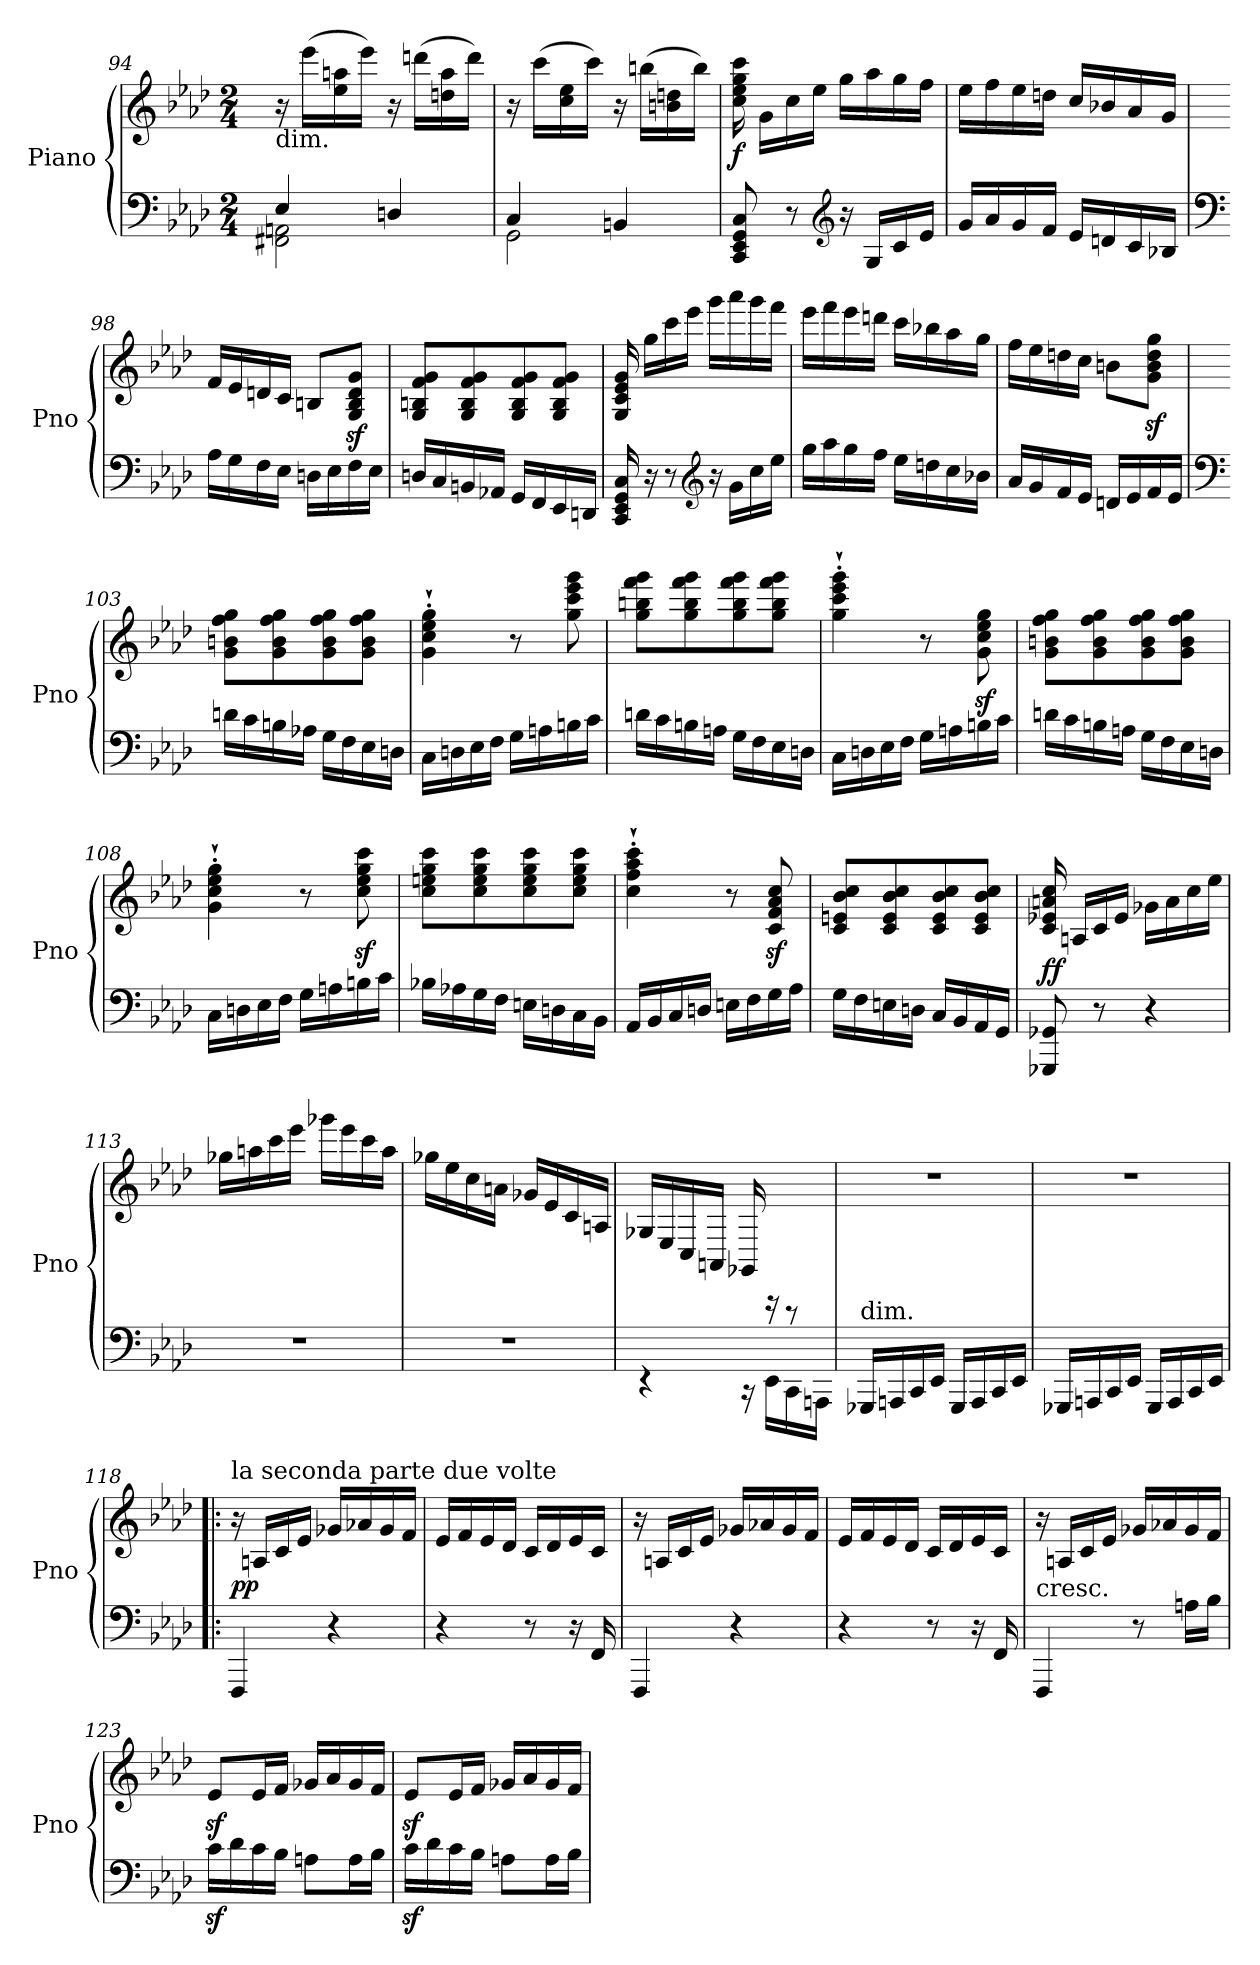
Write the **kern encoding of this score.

**kern	**kern	**dynam
*part1	*part1	*part1
*staff2	*staff1	*staff1/2
*I"Piano	*	*
*I'Pno	*	*
*clefF4	*clefG2	*
*k[b-e-a-d-]	*k[b-e-a-d-]	*
*A-:	*A-:	*
*M2/4	*M2/4	*
=94	=94	=94
*^	*	*
!	!	!LO:TX:b:t=dim.	!
4E-/	2FF#X\ 2AAn\	16r	.
.	.	(>16eee-\LL	.
.	.	16ee-\ 16aan\	.
.	.	16eee-\JJ)	.
4Dn/	.	16r	.
.	.	(>16dddn\LL	.
.	.	16ddn\ 16aa\	.
.	.	16ddd\JJ)	.
!!LO:LB:g=z
=95	=95	=95	=95
4C/	2GG\	16r	.
.	.	(>16ccc\LL	.
.	.	16cc\ 16ee-\	.
.	.	16ccc\JJ)	.
4BBn/	.	16r	.
.	.	(>16bbn\LL	.
.	.	16bn\ 16ddn\	.
.	.	16bb\JJ)	.
*v	*v	*	*
=96	=96	=96
!	!	!LO:DY:b
8CC/ 8EE-/ 8GG/ 8C/	16cc\ 16ee-\ 16gg\ 16ccc\	f
.	16g\LL	.
8r	16cc\	.
.	16ee-\JJ	.
*clefG2	*	*
16r	16gg\LL	.
16G/LL	16aa-\	.
16c/	16gg\	.
16e-/JJ	16ff\JJ	.
=97	=97	=97
16g/LL	16ee-\LL	.
16a-/	16ff\	.
16g/	16ee-\	.
16f/JJ	16ddn\JJ	.
16e-/LL	16cc/LL	.
16dn/	16b-X/	.
16c/	16a-/	.
16B-X/JJ	16g/JJ	.
=98	=98	=98
*clefF4	*	*
16A-\LL	16f/LL	.
16G\	16e-/	.
16F\	16dn/	.
16E-\JJ	16c/JJ	.
16Dn\LL	8Bn/L	.
16E-\	.	.
16F\	8G/z< 8B/z< 8d/z< 8g/z<J	.
16E-\JJ	.	.
!!LO:PB:g=z
=99	=99	=99
16Dn/LL	8G/ 8Bn/ 8f/ 8g/L	.
16C/	.	.
16BBn/	8G/ 8B/ 8f/ 8g/	.
16AA-X/JJ	.	.
16GG/LL	8G/ 8B/ 8f/ 8g/	.
16FF/	.	.
16EE-/	8G/ 8B/ 8f/ 8g/J	.
16DDn/JJ	.	.
=100	=100	=100
16CC/ 16EE-/ 16GG/ 16C/	16G/ 16c/ 16e-/ 16g/	.
16r	16gg\LL	.
8r	16ccc\	.
.	16eee-\JJ	.
*clefG2	*	*
16r	16ggg\LL	.
16g\LL	16aaa-\	.
16cc\	16ggg\	.
16ee-\JJ	16fff\JJ	.
=101	=101	=101
16gg\LL	16eee-\LL	.
16aa-\	16fff\	.
16gg\	16eee-\	.
16ff\JJ	16dddn\JJ	.
16ee-\LL	16ccc\LL	.
16ddn\	16bb-X\	.
16cc\	16aa-\	.
16b-X\JJ	16gg\JJ	.
=102	=102	=102
16a-/LL	16ff\LL	.
16g/	16ee-\	.
16f/	16ddn\	.
16e-/JJ	16cc\JJ	.
16dn/LL	8bn\L	.
16e-/	.	.
16f/	8g\z< 8b\z< 8dd\z< 8gg\z<J	.
16e-/JJ	.	.
!!LO:LB:g=z
=103	=103	=103
*clefF4	*	*
16dn\LL	8g\ 8bn\ 8ff\ 8gg\L	.
16c\	.	.
16Bn\	8g\ 8b\ 8ff\ 8gg\	.
16A-X\JJ	.	.
16G\LL	8g\ 8b\ 8ff\ 8gg\	.
16F\	.	.
16E-\	8g\ 8b\ 8ff\ 8gg\J	.
16Dn\JJ	.	.
=104	=104	=104
16C\LL	4g\'` 4cc\'` 4ee-\'` 4gg\'`	.
16Dn\	.	.
16E-\	.	.
16F\JJ	.	.
16G\LL	8r	.
16An\	.	.
16Bn\	8gg\ 8ccc\ 8eee-\ 8ggg\	.
16c\JJ	.	.
=105	=105	=105
16dn\LL	8gg\ 8bbn\ 8fff\ 8ggg\L	.
16c\	.	.
16Bn\	8gg\ 8bb\ 8fff\ 8ggg\	.
16An\JJ	.	.
16G\LL	8gg\ 8bb\ 8fff\ 8ggg\	.
16F\	.	.
16E-\	8gg\ 8bb\ 8fff\ 8ggg\J	.
16Dn\JJ	.	.
=106	=106	=106
16C\LL	4gg\'` 4ccc\'` 4eee-\'` 4ggg\'`	.
16Dn\	.	.
16E-\	.	.
16F\JJ	.	.
16G\LL	8r	.
16An\	.	.
16Bn\	8g\z< 8cc\z< 8ee-\z< 8gg\z<	.
16c\JJ	.	.
!!LO:LB:g=z
=107	=107	=107
16dn\LL	8g\ 8bn\ 8ff\ 8gg\L	.
16c\	.	.
16Bn\	8g\ 8b\ 8ff\ 8gg\	.
16An\JJ	.	.
16G\LL	8g\ 8b\ 8ff\ 8gg\	.
16F\	.	.
16E-\	8g\ 8b\ 8ff\ 8gg\J	.
16Dn\JJ	.	.
=108	=108	=108
16C\LL	4g\'` 4cc\'` 4ee-\'` 4gg\'`	.
16Dn\	.	.
16E-\	.	.
16F\JJ	.	.
16G\LL	8r	.
16An\	.	.
16Bn\	8cc\z< 8ee-\z< 8gg\z< 8ccc\z<	.
16c\JJ	.	.
=109	=109	=109
16B-X\LL	8cc\ 8een\ 8gg\ 8ccc\L	.
16A-X\	.	.
16G\	8cc\ 8ee\ 8gg\ 8ccc\	.
16F\JJ	.	.
16En\LL	8cc\ 8ee\ 8gg\ 8ccc\	.
16Dn\	.	.
16C\	8cc\ 8ee\ 8gg\ 8ccc\J	.
16BB-\JJ	.	.
=110	=110	=110
16AA-/LL	4cc\'` 4ff\'` 4aa-\'` 4ccc\'`	.
16BB-/	.	.
16C/	.	.
16Dn/JJ	.	.
16En\LL	8r	.
16F\	.	.
16G\	8c/z< 8f/z< 8a-/z< 8cc/z<	.
16A-\JJ	.	.
!!LO:LB:g=z
=111	=111	=111
16G\LL	8c/ 8en/ 8b-/ 8cc/L	.
16F\	.	.
16En\	8c/ 8e/ 8b-/ 8cc/	.
16Dn\JJ	.	.
16C/LL	8c/ 8e/ 8b-/ 8cc/	.
16BB-/	.	.
16AA-/	8c/ 8e/ 8b-/ 8cc/J	.
16GG/JJ	.	.
=112	=112	=112
!	!	!LO:DY:b
8GGG-X/ 8GG-X/	16c/ 16e-X/ 16an/ 16cc/	ff
.	16An/LL	.
8r	16c/	.
.	16e-/JJ	.
4r	16g-X\LL	.
.	16a\	.
.	16cc\	.
.	16ee-\JJ	.
=113	=113	=113
2r	16gg-X\LL	.
.	16aan\	.
.	16ccc\	.
.	16eee-\JJ	.
.	16ggg-X\LL	.
.	16eee-\	.
.	16ccc\	.
.	16aa\JJ	.
=114	=114	=114
2r	16gg-X\LL	.
.	16ee-\	.
.	16cc\	.
.	16an\JJ	.
.	16g-X/LL	.
.	16e-/	.
.	16c/	.
.	16An/JJ	.
!!LO:LB:g=z
=115	=115	=115
4rEE	16G-X/LL	.
.	16E-/	.
.	16C/	.
.	16AAn/JJ	.
16rCC	16GG-X/	.
16EE-\LL	16rAAA	.
16CC\	8rFFF	.
16AAAn\JJ	.	.
=116	=116	=116
!LO:TX:a:t=dim.	!	!
16GGG-X/LL	2r	.
16AAAn/	.	.
16CC/	.	.
16EE-/JJ	.	.
16GGG-/LL	.	.
16AAA/	.	.
16CC/	.	.
16EE-/JJ	.	.
=117	=117	=117
16GGG-X/LL	2r	.
16AAAn/	.	.
16CC/	.	.
16EE-/JJ	.	.
16GGG-/LL	.	.
16AAA/	.	.
16CC/	.	.
16EE-/JJ	.	.
=118!|:	=118!|:	=118!|:
!	!LO:TX:a:t=la seconda parte due volte	!
!	!	!LO:DY:b
4FFF/	16r	pp
.	16An/LL	.
.	16c/	.
.	16e-/JJ	.
4r	16g-X/LL	.
.	16a-X/	.
.	16g-/	.
.	16f/JJ	.
!!LO:PB:g=z
=119	=119	=119
4r	16e-/LL	.
.	16f/	.
.	16e-/	.
.	16d-/JJ	.
8r	16c/LL	.
.	16d-/	.
16r	16e-/	.
16FF/	16c/JJ	.
=120	=120	=120
4FFF/	16r	.
.	16An/LL	.
.	16c/	.
.	16e-/JJ	.
4r	16g-X/LL	.
.	16a-X/	.
.	16g-/	.
.	16f/JJ	.
=121	=121	=121
4r	16e-/LL	.
.	16f/	.
.	16e-/	.
.	16d-/JJ	.
8r	16c/LL	.
.	16d-/	.
16r	16e-/	.
16FF/	16c/JJ	.
=122	=122	=122
!	!LO:TX:b:t=cresc.	!
4FFF/	16r	.
.	16An/LL	.
.	16c/	.
.	16e-/JJ	.
8r	16g-X/LL	.
.	16a-X/	.
16An\LL	16g-/	.
16B-\JJ	16f/JJ	.
=123	=123	=123
16cz<\LL	8e-z</L	.
16d-\	.	.
16c\	16e-/L	.
16B-\JJ	16f/JJ	.
8An\L	16g-X/LL	.
.	16a-/	.
16A\L	16g-/	.
16B-\JJ	16f/JJ	.
!!LO:LB:g=z
=124	=124	=124
16cz<\LL	8e-z</L	.
16d-\	.	.
16c\	16e-/L	.
16B-\JJ	16f/JJ	.
8An\L	16g-X/LL	.
.	16a-/	.
16A\L	16g-/	.
16B-\JJ	16f/JJ	.
=	=	=
*-	*-	*-
